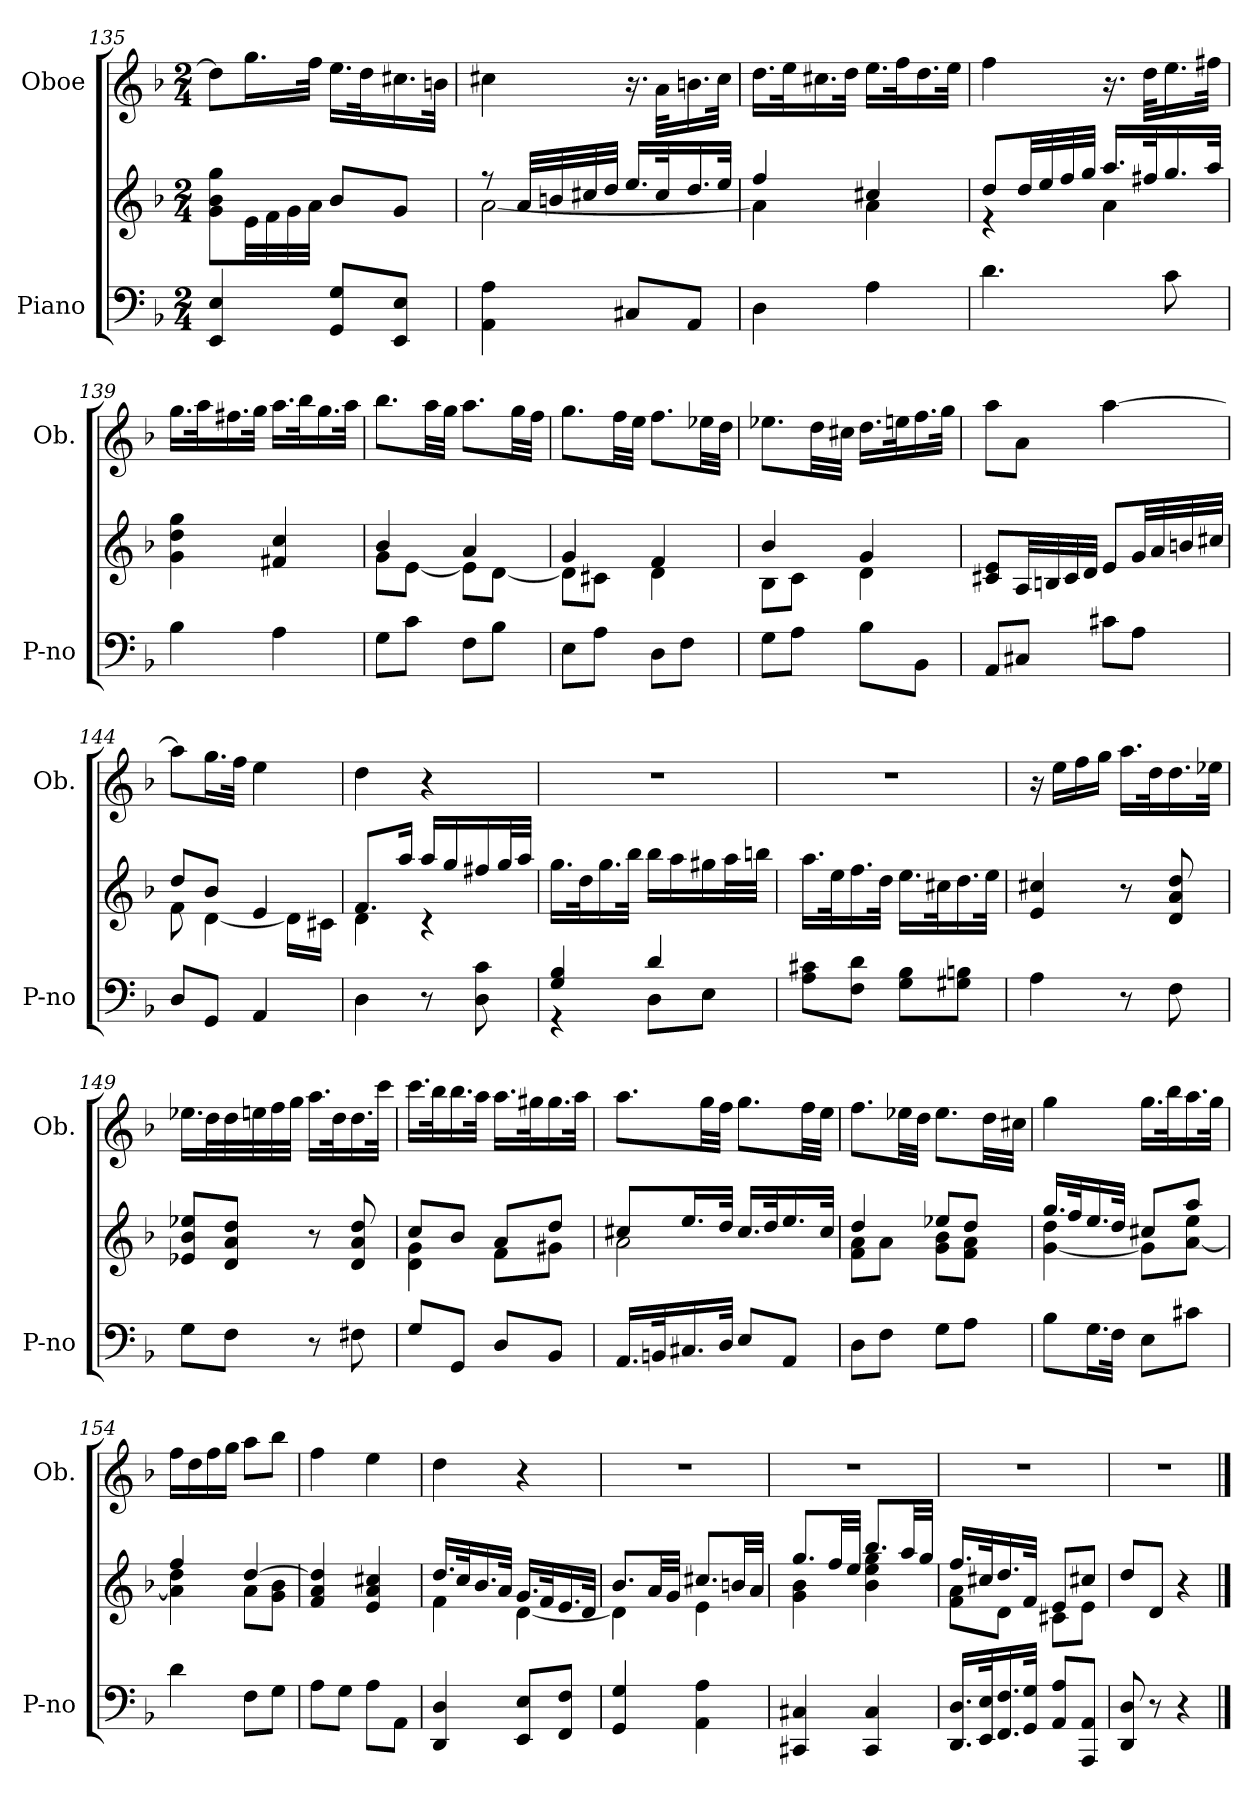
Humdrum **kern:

**kern	**kern	**kern
*part2	*part2	*part1
*staff3	*staff2	*staff1
*I"Piano	*	*I"Oboe
*I'P-no	*	*I'Ob.
*clefF4	*clefG2	*clefG2
*k[b-]	*k[b-]	*k[b-]
*M2/4	*M2/4	*M2/4
=135	=135	=135
4EE/ 4E/	8g\ 8b-\ 8gg\L	8dd\L]
.	32e\LL	16.gg\L
.	32f\	.
.	32g\	.
.	32a\JJJ	32ff\JJk
8GG/ 8G/L	8b-/L	16.ee\LL
.	.	32dd\K
8EE/ 8E/J	8g/J	16.cc#X\
.	.	32bn\JJk
=136	=136	=136
*	*^	*
4AA\ 4A\	8r	[2a\	4cc#X\
.	32a/LLL	.	.
.	32bn/	.	.
.	32cc#X/	.	.
.	32dd/JJJ	.	.
8C#X/L	16.ee/LL	.	16.r
.	32cc#/K	.	32a\KLL
8AA/J	16.dd/	.	16.bn\
.	32ee/JJk	.	32cc#\JJk
!!LO:PB:g=z
=137	=137	=137	=137
4D\	4ff/	4a\]	16.dd\LL
.	.	.	32ee\K
.	.	.	16.cc#X\
.	.	.	32dd\JJk
4A\	4cc#X/	4a\	16.ee\LL
.	.	.	32ff\K
.	.	.	16.dd\
.	.	.	32ee\JJk
=138	=138	=138	=138
4.d\	8dd/L	4r	4ff\
.	32dd/LL	.	.
.	32ee/	.	.
.	32ff/	.	.
.	32gg/JJJ	.	.
.	16.aa/LL	4a\	16.r
.	32ff#X/K	.	32dd\KLL
8c\	16.gg/	.	16.ee\
.	32aa/JJk	.	32ff#X\JJk
*	*v	*v	*
=139	=139	=139
4B-\	4g\ 4dd\ 4gg\	16.gg\LL
.	.	32aa\K
.	.	16.ff#X\
.	.	32gg\JJk
4A\	4f#X/ 4cc/	16.aa\LL
.	.	32bb-\K
.	.	16.gg\
.	.	32aa\JJk
=140	=140	=140
*	*^	*
8G\L	4b-/	8g\L	8.bb-\L
8c\J	.	[8e\J	.
.	.	.	32aa\LL
.	.	.	32gg\JJJ
8F\L	4a/	8e\L]	8.aa\L
8B-\J	.	[8d\J	.
.	.	.	32gg\LL
.	.	.	32ff\JJJ
!!LO:LB:g=z
=141	=141	=141	=141
8E\L	4g/	8d\L]	8.gg\L
8A\J	.	8c#X\J	.
.	.	.	32ff\LL
.	.	.	32ee\JJJ
8D\L	4f/	4d\	8.ff\L
8F\J	.	.	.
.	.	.	32ee-X\LL
.	.	.	32dd\JJJ
=142	=142	=142	=142
8G\L	4b-/	8B-\L	8.ee-X\L
8A\J	.	8c\J	.
.	.	.	32dd\LL
.	.	.	32cc#X\JJJ
8B-\L	4g/	4d\	16.dd\LL
.	.	.	32een\K
8BB-\J	.	.	16.ff\
.	.	.	32gg\JJk
*	*v	*v	*
=143	=143	=143
8AA/L	8c#X/ 8e/L	8aa\L
8C#X/J	32A/LL	8a\J
.	32Bn/	.
.	32c#/	.
.	32d/JJJ	.
8c#X\L	8e/L	[4aa\
8A\J	32g/LL	.
.	32a/	.
.	32bn/	.
.	32cc#X/JJJ	.
=144	=144	=144
*	*^	*
8D/L	8dd/L	8f\	8aa\L]
8GG/J	8b-/J	[4d\	16.gg\L
.	.	.	32ff\JJk
4AA/	4e/	.	4ee\
.	.	16d\LL]	.
.	.	16c#X\JJ	.
!!LO:LB:g=z
=145	=145	=145	=145
4D\	8.f/L	4d\	4dd\
.	16aa/Jk	.	.
8r	16aa/LL	4r	4r
.	16gg/	.	.
8D\ 8c\	16ff#X/	.	.
.	32gg/L	.	.
.	32aa/JJJ	.	.
*	*v	*v	*
=146	=146	=146
*^	*	*
4G/ 4B-/	4r	16.gg\LL	2r
.	.	32dd\K	.
.	.	16.gg\	.
.	.	32bb-\JJk	.
4d/	8D\L	16bb-\LL	.
.	.	16aa\	.
.	8E\J	16gg#X\	.
.	.	32aa\L	.
.	.	32bbn\JJJ	.
*v	*v	*	*
=147	=147	=147
8A\ 8c#X\L	16.aa\LL	2r
.	32ee\K	.
8F\ 8d\J	16.ff\	.
.	32dd\JJk	.
8G\ 8B-\L	16.ee\LL	.
.	32cc#X\K	.
8G#X\ 8Bn\J	16.dd\	.
.	32ee\JJk	.
=148	=148	=148
4A\	4e/ 4cc#X/	16r
.	.	16ee\LL
.	.	16ff\
.	.	16gg\JJ
8r	8r	16.aa\LL
.	.	32dd\K
8F\	8d/ 8a/ 8dd/	16.dd\
.	.	32ee-X\JJk
!!LO:LB:g=z
=149	=149	=149
8G\L	8e-X/ 8b-/ 8ee-X/L	16.ee-X\LL
.	.	32dd\L
8F\J	8d/ 8a/ 8dd/J	32dd\
.	.	32een\
.	.	32ff\
.	.	32gg\JJJ
8r	8r	16.aa\LL
.	.	32dd\K
8F#X\	8d/ 8a/ 8dd/	16.dd\
.	.	32ccc\JJk
=150	=150	=150
*	*^	*
8G/L	8cc/L	4d\ 4g\	16.ccc\LL
.	.	.	32bb-\K
8GG/J	8b-/J	.	16.bb-\
.	.	.	32aa\JJk
8D/L	8a/L	8f\L	16.aa\LL
.	.	.	32gg#X\K
8BB-/J	8dd/J	8g#X\J	16.gg#\
.	.	.	32aa\JJk
=151	=151	=151	=151
16.AA/LL	8cc#X/L	2a\	8.aa\L
32BBn/K	.	.	.
16.C#X/	16.ee/L	.	.
.	.	.	32gg\LL
32D/JJk	32dd/JJk	.	32ff\JJJ
8E/L	16.cc#/LL	.	8.gg\L
.	32dd/K	.	.
8AA/J	16.ee/	.	.
.	.	.	32ff\LL
.	32cc#/JJk	.	32ee\JJJ
=152	=152	=152	=152
8D\L	4dd/	8f\ 8a\L	8.ff\L
8F\J	.	8a\J	.
.	.	.	32ee-X\LL
.	.	.	32dd\JJJ
8G\L	8ee-X/L	8g\ 8b-\L	8.ee-\L
8A\J	8dd/J	8f\ 8a\J	.
.	.	.	32dd\LL
.	.	.	32cc#X\JJJ
!!LO:PB:g=z
=153	=153	=153	=153
8B-\L	16.gg/LL	[4g\ 4dd\	4gg\
.	32ff/K	.	.
16.G\L	16.ee/	.	.
32F\JJk	32dd/JJk	.	.
8E\L	8cc#X/L	8g\L]	16.gg\LL
.	.	.	32bb-\K
8c#X\J	8aa/J	[8a\ 8ee\J	16.aa\
.	.	.	32gg\JJk
=154	=154	=154	=154
4d\	4ff/	4a\] 4dd\	16ff\LL
.	.	.	16dd\
.	.	.	16ff\
.	.	.	16gg\JJ
8F\L	[4dd/	8a\L	8aa\L
8G\J	.	8g\ 8b-\J	8bb-\J
*	*v	*v	*
=155	=155	=155
8A\L	4f/ 4a/ 4dd/]	4ff\
8G\J	.	.
8A\L	4e/ 4a/ 4cc#X/	4ee\
8AA\J	.	.
=156	=156	=156
*	*^	*
4DD/ 4D/	16.dd/LL	4f\	4dd\
.	32cc/K	.	.
.	16.b-/	.	.
.	32a/JJk	.	.
8EE/ 8E/L	16.g/LL	[4d\	4r
.	32f/K	.	.
8FF/ 8F/J	16.e/	.	.
.	32d/JJk	.	.
=157	=157	=157	=157
4GG/ 4G/	8.b-/L	4d\]	2r
.	32a/LL	.	.
.	32g/JJJ	.	.
4AA\ 4A\	8.cc#X/L	4e\	.
.	32bn/LL	.	.
.	32a/JJJ	.	.
!!LO:LB:g=z
=158	=158	=158	=158
4CC#X/ 4C#X/	8.gg/L	4g\ 4b-\	2r
.	32ff/LL	.	.
.	32ee/JJJ	.	.
4CC#/ 4C#/	8.bb-/L	4b-\ 4ee\ 4gg\	.
.	32aa/LL	.	.
.	32gg/JJJ	.	.
=159	=159	=159	=159
16.DD/ 16.D/LL	16.ff/LL	8f\ 8a\L	2r
32EE/ 32E/K	32cc#X/K	.	.
16.FF/ 16.F/	16.dd/	8d\J	.
32GG/ 32G/JJk	32f/JJk	.	.
8AA/ 8A/L	8e/L	8c#X\L	.
8AAA/ 8AA/J	8cc#X/J	8e\J	.
*	*v	*v	*
=160	=160	=160
8DD/ 8D/	8dd/L	2r
8r	8d/J	.
4r	4r	.
==	==	==
*-	*-	*-
